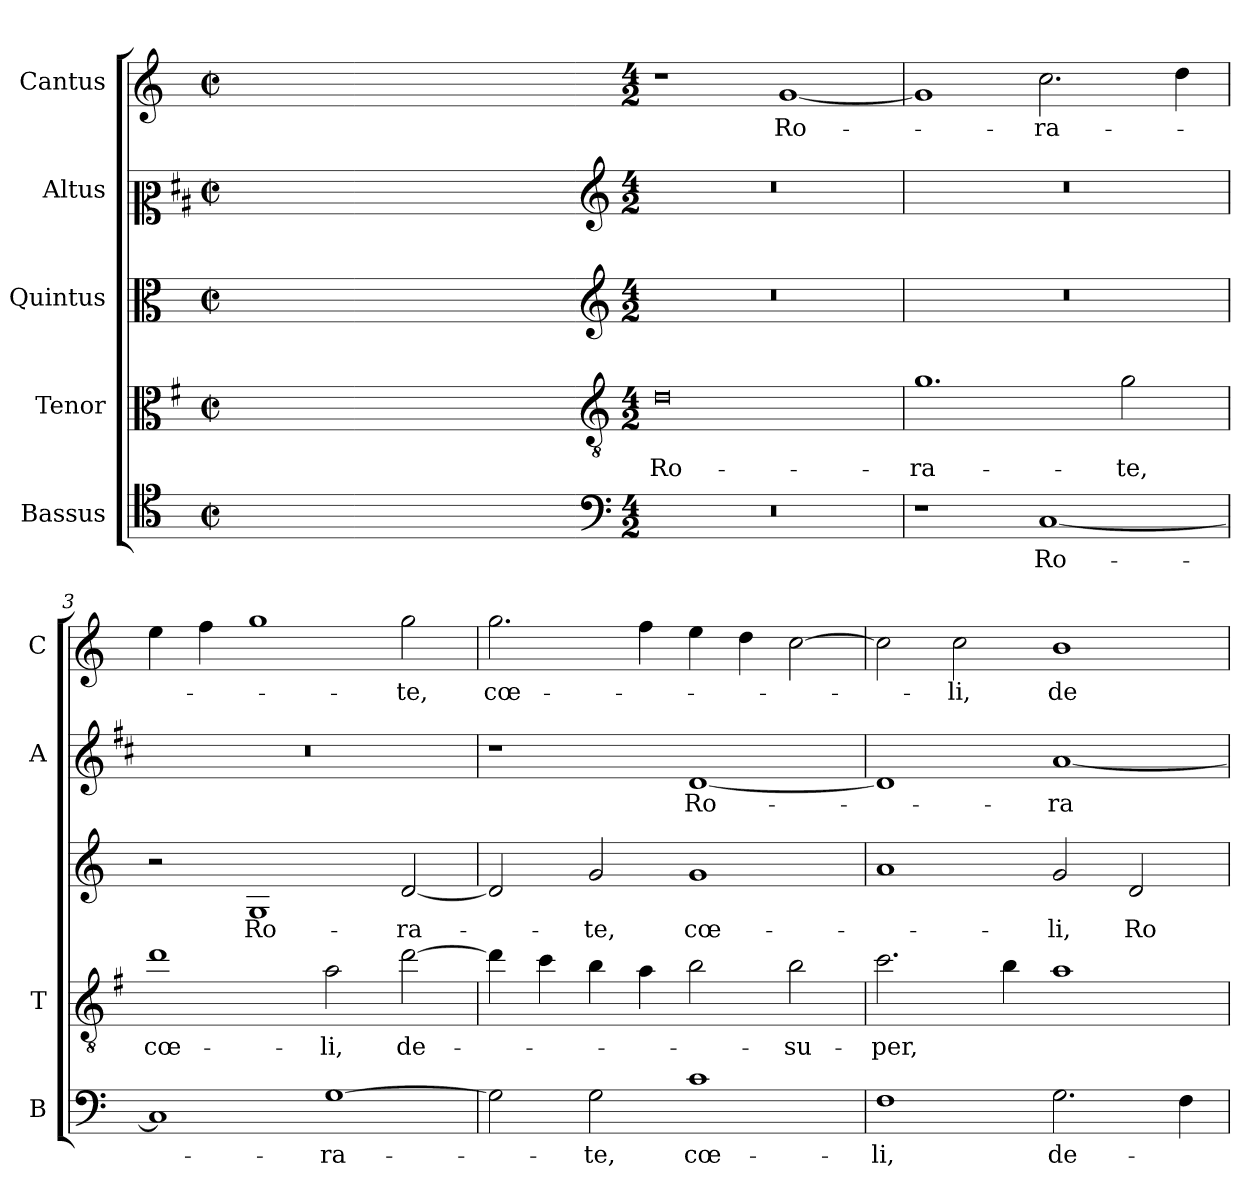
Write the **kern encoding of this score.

**kern	**text	**kern	**text	**kern	**text	**kern	**text	**kern	**text
*part5	*part5	*part4	*part4	*part3	*part3	*part2	*part2	*part1	*part1
*staff5	*staff5	*staff4	*staff4	*staff3	*staff3	*staff2	*staff2	*staff1	*staff1
*I"Bassus	*	*I"Tenor	*	*I"Quintus	*	*I"Altus	*	*I"Cantus	*
*I'B	*	*I'T	*	*	*	*I'A	*	*I'C	*
*clefC4	*	*clefC3	*	*clefC3	*	*clefC2	*	*clefG2	*
*	*	*ITrd4c7	*	*	*	*ITrd1c2	*	*	*
*k[]	*	*k[]	*	*k[]	*	*k[]	*	*k[]	*
*C:	*	*C:	*	*C:	*	*C:	*	*C:	*
*M2/2	*	*M2/2	*	*M2/2	*	*M2/2	*	*M2/2	*
*met(c|)	*	*met(c|)	*	*met(c|)	*	*met(c|)	*	*met(c|)	*
=	=	=	=	=	=	=	=	=	=
1ryy	.	1ryy	.	1ryy	.	1ryy	.	1ryy	.
=1X-	=1X-	=1X-	=1X-	=1X-	=1X-	=1X-	=1X-	=1X-	=1X-
4ryy	.	4ryy	.	4ryy	.	4ryy	.	4ryy	.
4ryy	.	4ryy	.	4ryy	.	4ryy	.	4ryy	.
4ryy	.	4ryy	.	4ryy	.	4ryy	.	4ryy	.
4ryy	.	4ryy	.	4ryy	.	4ryy	.	4ryy	.
=1-	=1-	=1-	=1-	=1-	=1-	=1-	=1-	=1-	=1-
*clefF4	*	*clefGv2	*	*clefG2	*	*clefG2	*	*	*
*M4/2	*	*M4/2	*	*M4/2	*	*M4/2	*	*M4/2	*
!	!	!	!LO:LY:b	!	!	!	!	!	!
0r	.	0G	Ro-	0r	.	0r	.	1r	.
!	!	!	!	!	!	!	!	!	!LO:LY:b
.	.	.	.	.	.	.	.	[1g	Ro-
=2	=2	=2	=2	=2	=2	=2	=2	=2	=2
!	!	!	!LO:LY:b	!	!	!	!	!	!
1r	.	1.c	-ra-	0r	.	0r	.	1g]	.
!	!LO:LY:b	!	!	!	!	!	!	!	!LO:LY:b
[1C	Ro-	.	.	.	.	.	.	2.cc\	-ra-
!	!	!	!LO:LY:b	!	!	!	!	!	!
.	.	2c\	-te,	.	.	.	.	.	.
.	.	.	.	.	.	.	.	4dd\	.
=3	=3	=3	=3	=3	=3	=3	=3	=3	=3
!	!	!	!LO:LY:b	!	!	!	!	!	!
1C]	.	1g	cœ-	2r	.	0r	.	4ee\	.
.	.	.	.	.	.	.	.	4ff\	.
!	!	!	!	!	!LO:LY:b	!	!	!	!
.	.	.	.	1G	Ro-	.	.	1gg	.
!	!LO:LY:b	!	!LO:LY:b	!	!	!	!	!	!
[1G	-ra-	2d\	-li,	.	.	.	.	.	.
!	!	!	!LO:LY:b	!	!LO:LY:b	!	!	!	!LO:LY:b
.	.	[2g\	de-	[2d/	-ra-	.	.	2gg\	-te,
=4	=4	=4	=4	=4	=4	=4	=4	=4	=4
!	!	!	!	!	!	!	!	!	!LO:LY:b
2G\]	.	4g\]	.	2d/]	.	1r	.	2.gg\	cœ-
.	.	4f\	.	.	.	.	.	.	.
!	!LO:LY:b	!	!	!	!LO:LY:b	!	!	!	!
2G\	-te,	4e\	.	2g/	-te,	.	.	.	.
.	.	4d\	.	.	.	.	.	4ff\	.
!	!LO:LY:b	!	!	!	!LO:LY:b	!	!LO:LY:b	!	!
1c	cœ-	2e\	.	1g	cœ-	[1c	Ro-	4ee\	.
.	.	.	.	.	.	.	.	4dd\	.
!	!	!	!LO:LY:b	!	!	!	!	!	!
.	.	2e\	-su-	.	.	.	.	[2cc\	.
=5	=5	=5	=5	=5	=5	=5	=5	=5	=5
!	!LO:LY:b	!	!LO:LY:b	!	!	!	!	!	!
1F	-li,	2.f\	-per,	1a	.	1c]	.	2cc\]	.
!	!	!	!	!	!	!	!	!	!LO:LY:b
.	.	.	.	.	.	.	.	2cc\	-li,
.	.	4e\	.	.	.	.	.	.	.
!	!LO:LY:b	!	!	!	!LO:LY:b	!	!LO:LY:b	!	!LO:LY:b
2.G\	de-	1d	.	2g/	-li,	[1g	-ra-	1b	de-
!	!	!	!	!	!LO:LY:b	!	!	!	!
.	.	.	.	2d/	Ro-	.	.	.	.
4F\	.	.	.	.	.	.	.	.	.
=	=	=	=	=	=	=	=	=	=
*-	*-	*-	*-	*-	*-	*-	*-	*-	*-
